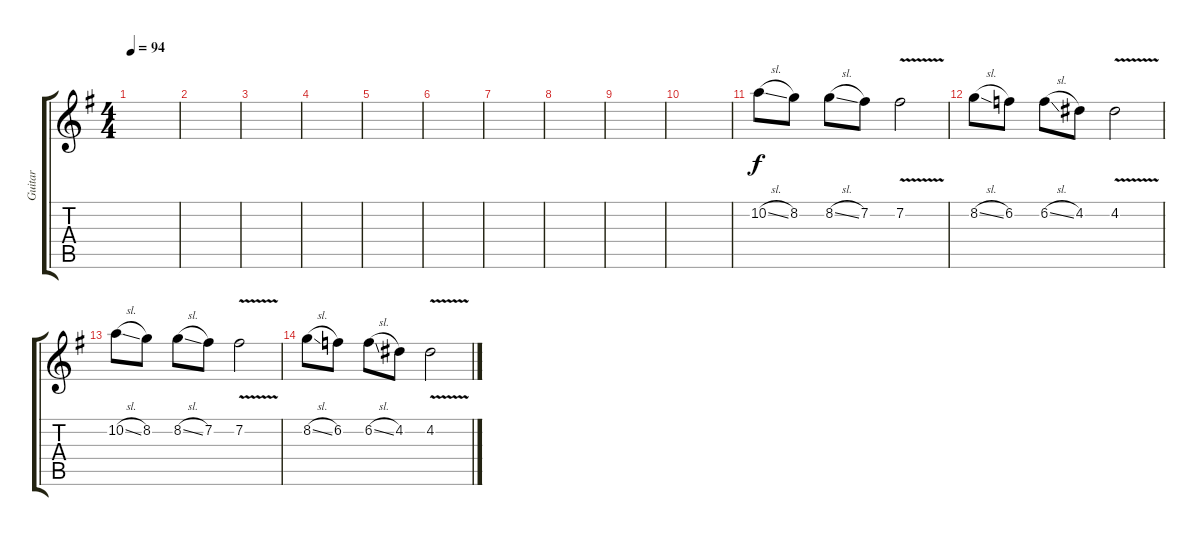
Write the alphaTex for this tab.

\track ("Guitar" "Guitar") {instrument electricguitarjazz}
\staff {score tabs}
\tuning (E4 B3 G3 D3 A2 E2) {hide}
\ts (4 4)
\tempo 94
\clef g2
\ks g
|
|
|
|
|
|
|
|
|
|
10.2{sl}.8 8.2.8 8.2{sl}.8 7.2.8 7.2{v}.2 |
8.2{sl}.8 6.2.8 6.2{sl}.8 4.2.8 4.2{v}.2 |
10.2{sl}.8 8.2.8 8.2{sl}.8 7.2.8 7.2{v}.2 |
8.2{sl}.8 6.2.8 6.2{sl}.8 4.2.8 4.2{v}.2
